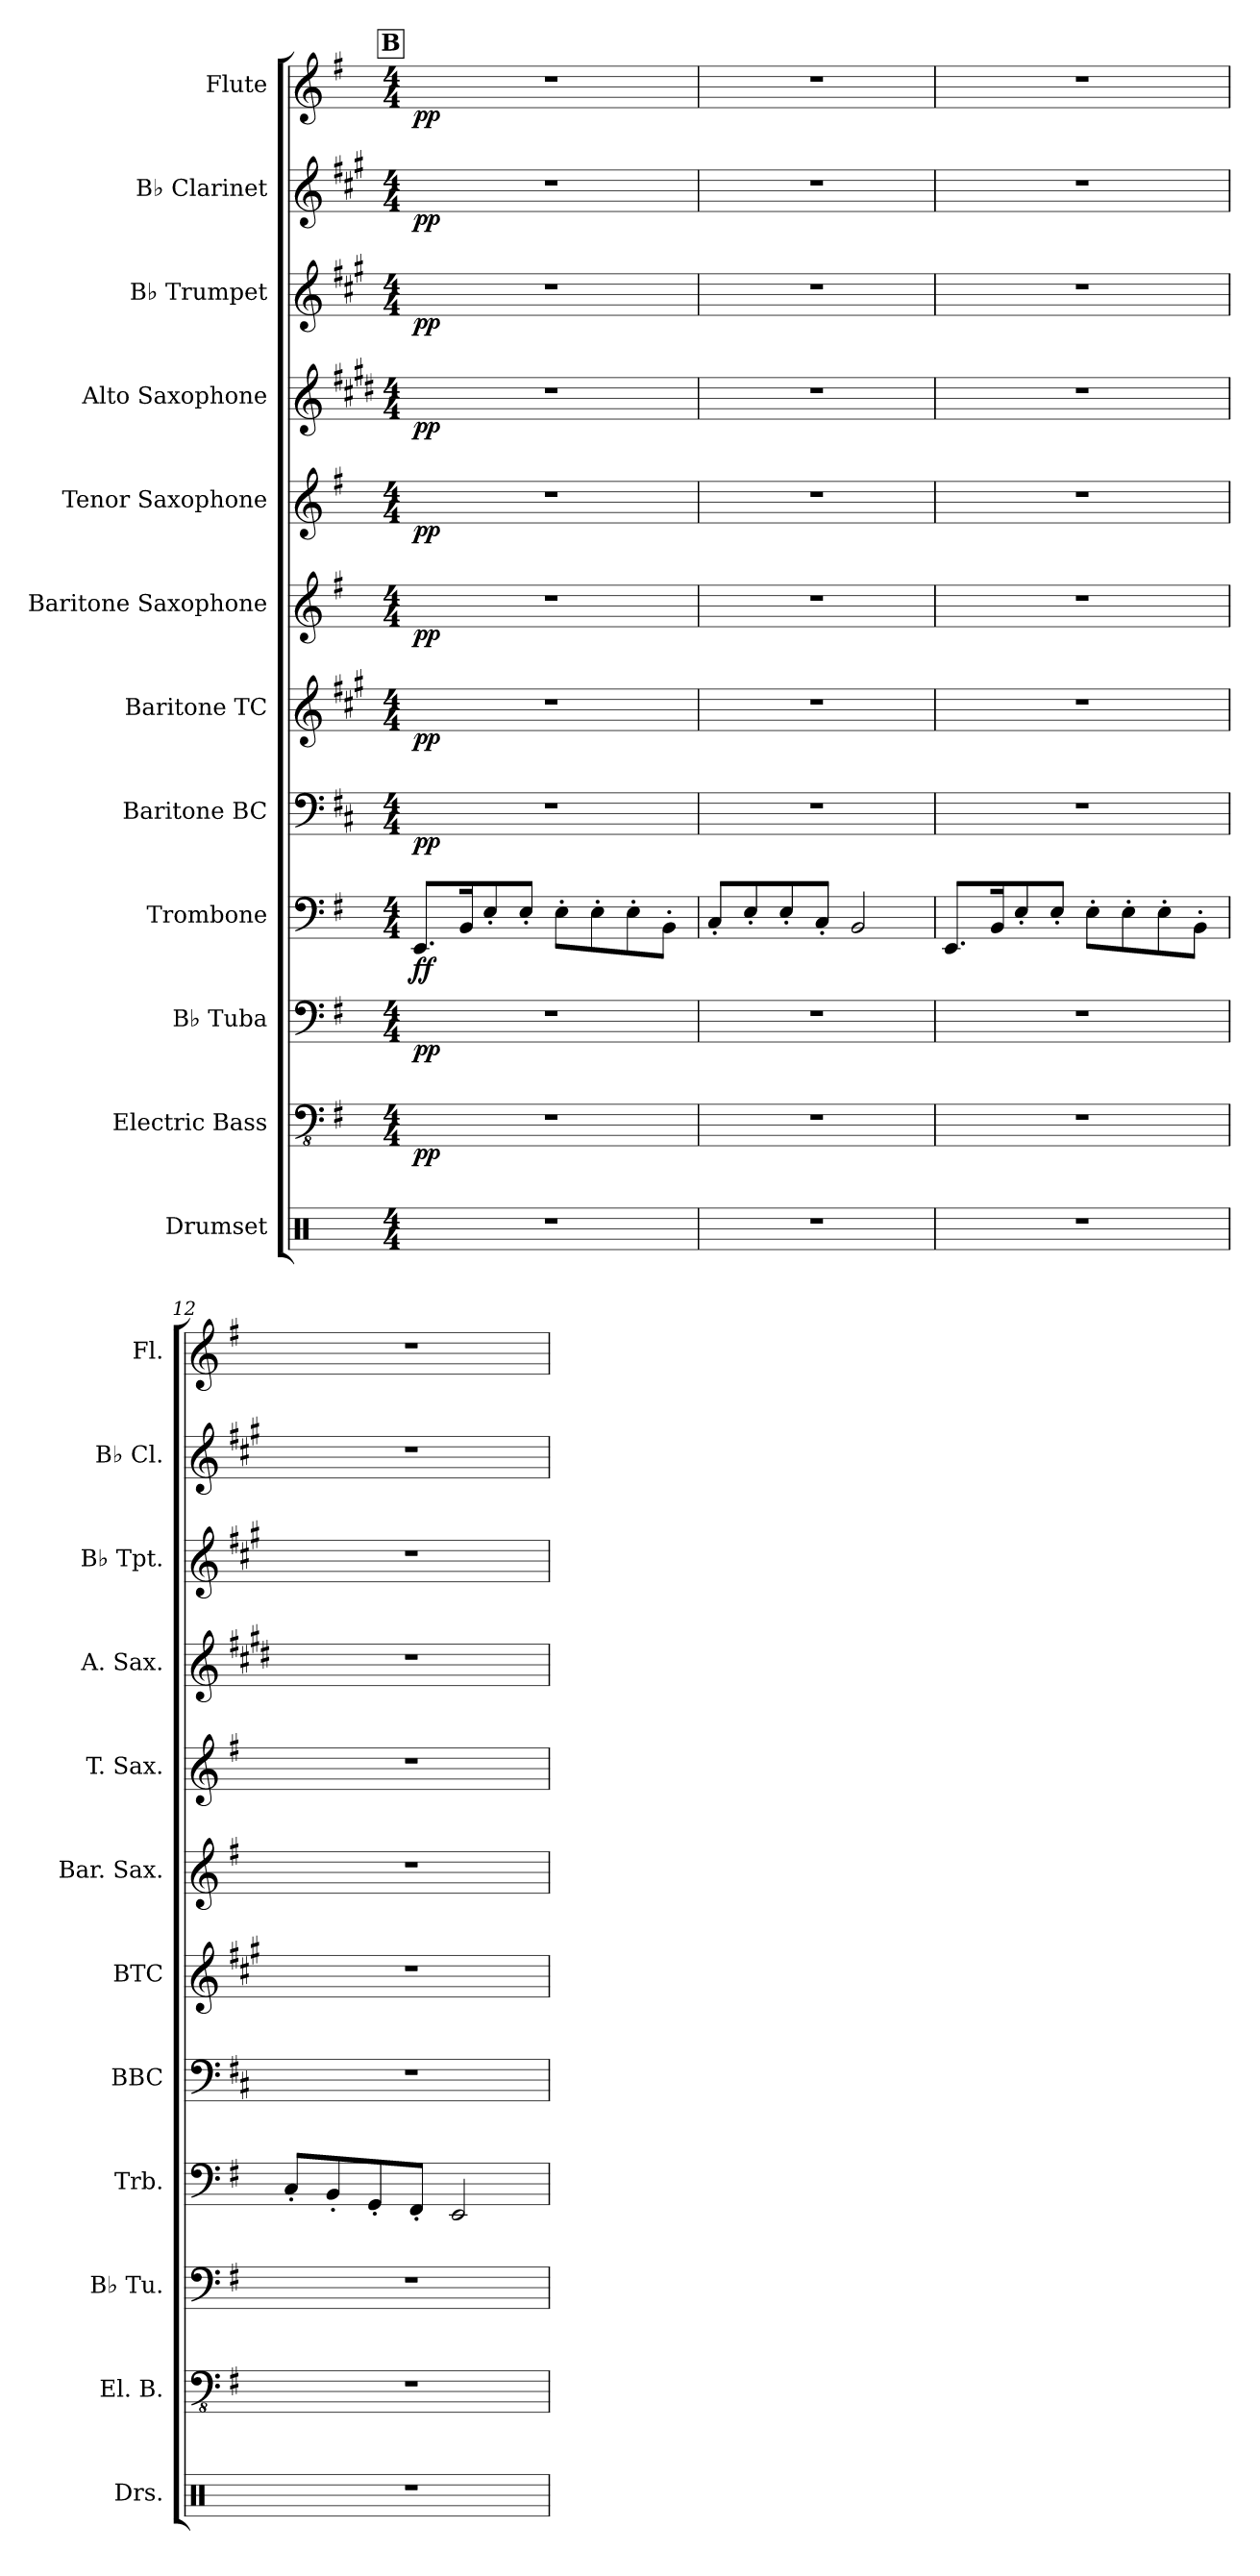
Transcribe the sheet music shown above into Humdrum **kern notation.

**kern	**kern	**dynam	**kern	**dynam	**kern	**dynam	**kern	**dynam	**kern	**dynam	**kern	**dynam	**kern	**dynam	**kern	**dynam	**kern	**dynam	**kern	**dynam	**kern	**dynam
*part12	*part11	*part11	*part10	*part10	*part9	*part9	*part8	*part8	*part7	*part7	*part6	*part6	*part5	*part5	*part4	*part4	*part3	*part3	*part2	*part2	*part1	*part1
*staff12	*staff11	*staff11	*staff10	*staff10	*staff9	*staff9	*staff8	*staff8	*staff7	*staff7	*staff6	*staff6	*staff5	*staff5	*staff4	*staff4	*staff3	*staff3	*staff2	*staff2	*staff1	*staff1
*I"Drumset	*I"Electric Bass	*	*I"B♭ Tuba	*	*I"Trombone	*	*I"Baritone BC	*	*I"Baritone TC	*	*I"Baritone Saxophone	*	*I"Tenor Saxophone	*	*I"Alto Saxophone	*	*I"B♭ Trumpet	*	*I"B♭ Clarinet	*	*I"Flute	*
*I'Drs.	*I'El. B.	*	*I'B♭ Tu.	*	*I'Trb.	*	*I'BBC	*	*I'BTC	*	*I'Bar. Sax.	*	*I'T. Sax.	*	*I'A. Sax.	*	*I'B♭ Tpt.	*	*I'B♭ Cl.	*	*I'Fl.	*
*clefX	*clefFv4	*	*clefF4	*	*clefF4	*	*clefF4	*	*clefG2	*	*clefG2	*	*clefG2	*	*clefG2	*	*clefG2	*	*clefG2	*	*clefG2	*
*	*	*	*	*	*	*	*ITrd4c7	*	*ITrd1c2	*	*ITrd12c21	*	*ITrd8c14	*	*ITrd5c9	*	*ITrd1c2	*	*ITrd1c2	*	*	*
*k[]	*k[f#]	*	*k[f#]	*	*k[f#]	*	*k[f#]	*	*k[f#]	*	*k[f#]	*	*k[f#]	*	*k[f#]	*	*k[f#]	*	*k[f#]	*	*k[f#]	*
*	*G:	*	*G:	*	*G:	*	*G:	*	*G:	*	*G:	*	*G:	*	*G:	*	*G:	*	*G:	*	*G:	*
*M4/4	*M4/4	*	*M4/4	*	*M4/4	*	*M4/4	*	*M4/4	*	*M4/4	*	*M4/4	*	*M4/4	*	*M4/4	*	*M4/4	*	*M4/4	*
*MM135	*MM135	*	*MM135	*	*MM135	*	*MM135	*	*MM135	*	*MM135	*	*MM135	*	*MM135	*	*MM135	*	*MM135	*	*MM135	*
!!LO:REH:place=s1:a:B:fs=14:t=B
=9	=9	=9	=9	=9	=9	=9	=9	=9	=9	=9	=9	=9	=9	=9	=9	=9	=9	=9	=9	=9	=9	=9
!	!	!LO:DY:b	!	!LO:DY:b	!	!LO:DY:b	!	!LO:DY:b	!	!LO:DY:b	!	!LO:DY:b	!	!LO:DY:b	!	!LO:DY:b	!	!LO:DY:b	!	!LO:DY:b	!	!LO:DY:b
1r	1r	pp	1r	pp	8.EE/L	ff	1r	pp	1r	pp	1r	pp	1r	pp	1r	pp	1r	pp	1r	pp	1r	pp
.	.	.	.	.	16BB/K	.	.	.	.	.	.	.	.	.	.	.	.	.	.	.	.	.
.	.	.	.	.	8E'/	.	.	.	.	.	.	.	.	.	.	.	.	.	.	.	.	.
.	.	.	.	.	8E'/J	.	.	.	.	.	.	.	.	.	.	.	.	.	.	.	.	.
.	.	.	.	.	8E'\L	.	.	.	.	.	.	.	.	.	.	.	.	.	.	.	.	.
.	.	.	.	.	8E'\	.	.	.	.	.	.	.	.	.	.	.	.	.	.	.	.	.
.	.	.	.	.	8E'\	.	.	.	.	.	.	.	.	.	.	.	.	.	.	.	.	.
.	.	.	.	.	8BB'\J	.	.	.	.	.	.	.	.	.	.	.	.	.	.	.	.	.
=10	=10	=10	=10	=10	=10	=10	=10	=10	=10	=10	=10	=10	=10	=10	=10	=10	=10	=10	=10	=10	=10	=10
1r	1r	.	1r	.	8C'/L	.	1r	.	1r	.	1r	.	1r	.	1r	.	1r	.	1r	.	1r	.
.	.	.	.	.	8E'/	.	.	.	.	.	.	.	.	.	.	.	.	.	.	.	.	.
.	.	.	.	.	8E'/	.	.	.	.	.	.	.	.	.	.	.	.	.	.	.	.	.
.	.	.	.	.	8C'/J	.	.	.	.	.	.	.	.	.	.	.	.	.	.	.	.	.
.	.	.	.	.	2BB/	.	.	.	.	.	.	.	.	.	.	.	.	.	.	.	.	.
!!LO:PB:g=z
=11	=11	=11	=11	=11	=11	=11	=11	=11	=11	=11	=11	=11	=11	=11	=11	=11	=11	=11	=11	=11	=11	=11
1r	1r	.	1r	.	8.EE/L	.	1r	.	1r	.	1r	.	1r	.	1r	.	1r	.	1r	.	1r	.
.	.	.	.	.	16BB/K	.	.	.	.	.	.	.	.	.	.	.	.	.	.	.	.	.
.	.	.	.	.	8E'/	.	.	.	.	.	.	.	.	.	.	.	.	.	.	.	.	.
.	.	.	.	.	8E'/J	.	.	.	.	.	.	.	.	.	.	.	.	.	.	.	.	.
.	.	.	.	.	8E'\L	.	.	.	.	.	.	.	.	.	.	.	.	.	.	.	.	.
.	.	.	.	.	8E'\	.	.	.	.	.	.	.	.	.	.	.	.	.	.	.	.	.
.	.	.	.	.	8E'\	.	.	.	.	.	.	.	.	.	.	.	.	.	.	.	.	.
.	.	.	.	.	8BB'\J	.	.	.	.	.	.	.	.	.	.	.	.	.	.	.	.	.
=12	=12	=12	=12	=12	=12	=12	=12	=12	=12	=12	=12	=12	=12	=12	=12	=12	=12	=12	=12	=12	=12	=12
1r	1r	.	1r	.	8C'/L	.	1r	.	1r	.	1r	.	1r	.	1r	.	1r	.	1r	.	1r	.
.	.	.	.	.	8BB'/	.	.	.	.	.	.	.	.	.	.	.	.	.	.	.	.	.
.	.	.	.	.	8GG'/	.	.	.	.	.	.	.	.	.	.	.	.	.	.	.	.	.
.	.	.	.	.	8FF#'/J	.	.	.	.	.	.	.	.	.	.	.	.	.	.	.	.	.
.	.	.	.	.	2EE/	.	.	.	.	.	.	.	.	.	.	.	.	.	.	.	.	.
=	=	=	=	=	=	=	=	=	=	=	=	=	=	=	=	=	=	=	=	=	=	=
*-	*-	*-	*-	*-	*-	*-	*-	*-	*-	*-	*-	*-	*-	*-	*-	*-	*-	*-	*-	*-	*-	*-
